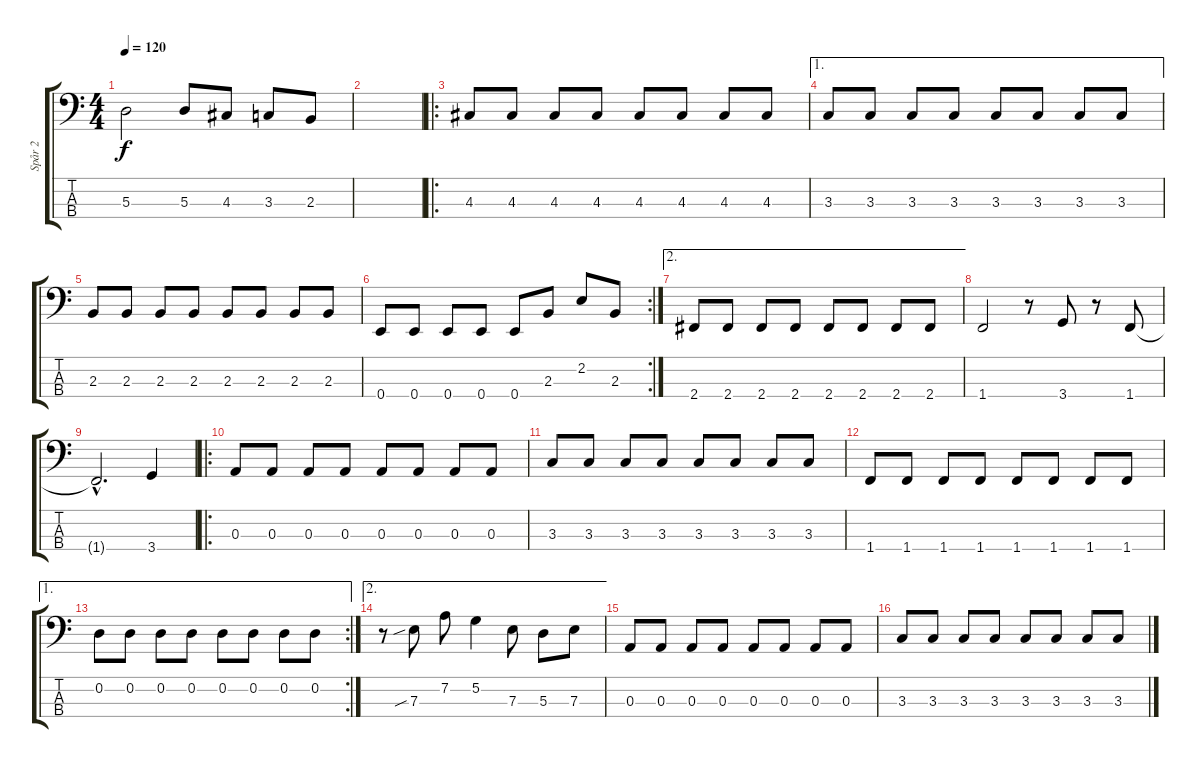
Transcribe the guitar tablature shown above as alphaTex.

\track ("Spår 2" "Spår 2") {instrument electricbassfinger}
\staff {score tabs}
\tuning (G2 D2 A1 E1) {hide}
\ts (4 4)
\tempo 120
\clef f4
\ks c
5.3.2{dy f} 5.3.8 4.3.8 3.3.8 2.3.8 |
|
\ro
4.3.8 4.3.8 4.3.8 4.3.8 4.3.8 4.3.8 4.3.8 4.3.8 |
\ae 1
3.3.8 3.3.8 3.3.8 3.3.8 3.3.8 3.3.8 3.3.8 3.3.8 |
2.3.8 2.3.8 2.3.8 2.3.8 2.3.8 2.3.8 2.3.8 2.3.8 |
\rc 2
0.4.8 0.4.8 0.4.8 0.4.8 0.4.8 2.3.8 2.2.8 2.3.8 |
\ae 2
2.4.8 2.4.8 2.4.8 2.4.8 2.4.8 2.4.8 2.4.8 2.4.8 |
1.4.2 r.8 3.4.8 r.8 1.4.8 |
1.4{hac t}.2{d} 3.4.4 |
\ro
0.3.8 0.3.8 0.3.8 0.3.8 0.3.8 0.3.8 0.3.8 0.3.8 |
3.3.8 3.3.8 3.3.8 3.3.8 3.3.8 3.3.8 3.3.8 3.3.8 |
1.4.8 1.4.8 1.4.8 1.4.8 1.4.8 1.4.8 1.4.8 1.4.8 |
\ae 1
\rc 2
0.2.8 0.2.8 0.2.8 0.2.8 0.2.8 0.2.8 0.2.8 0.2.8 |
\ae 2
r.8 7.3{sib}.8 7.2.8 5.2.4 7.3.8 5.3.8 7.3.8 |
0.3.8 0.3.8 0.3.8 0.3.8 0.3.8 0.3.8 0.3.8 0.3.8 |
3.3.8 3.3.8 3.3.8 3.3.8 3.3.8 3.3.8 3.3.8 3.3.8
